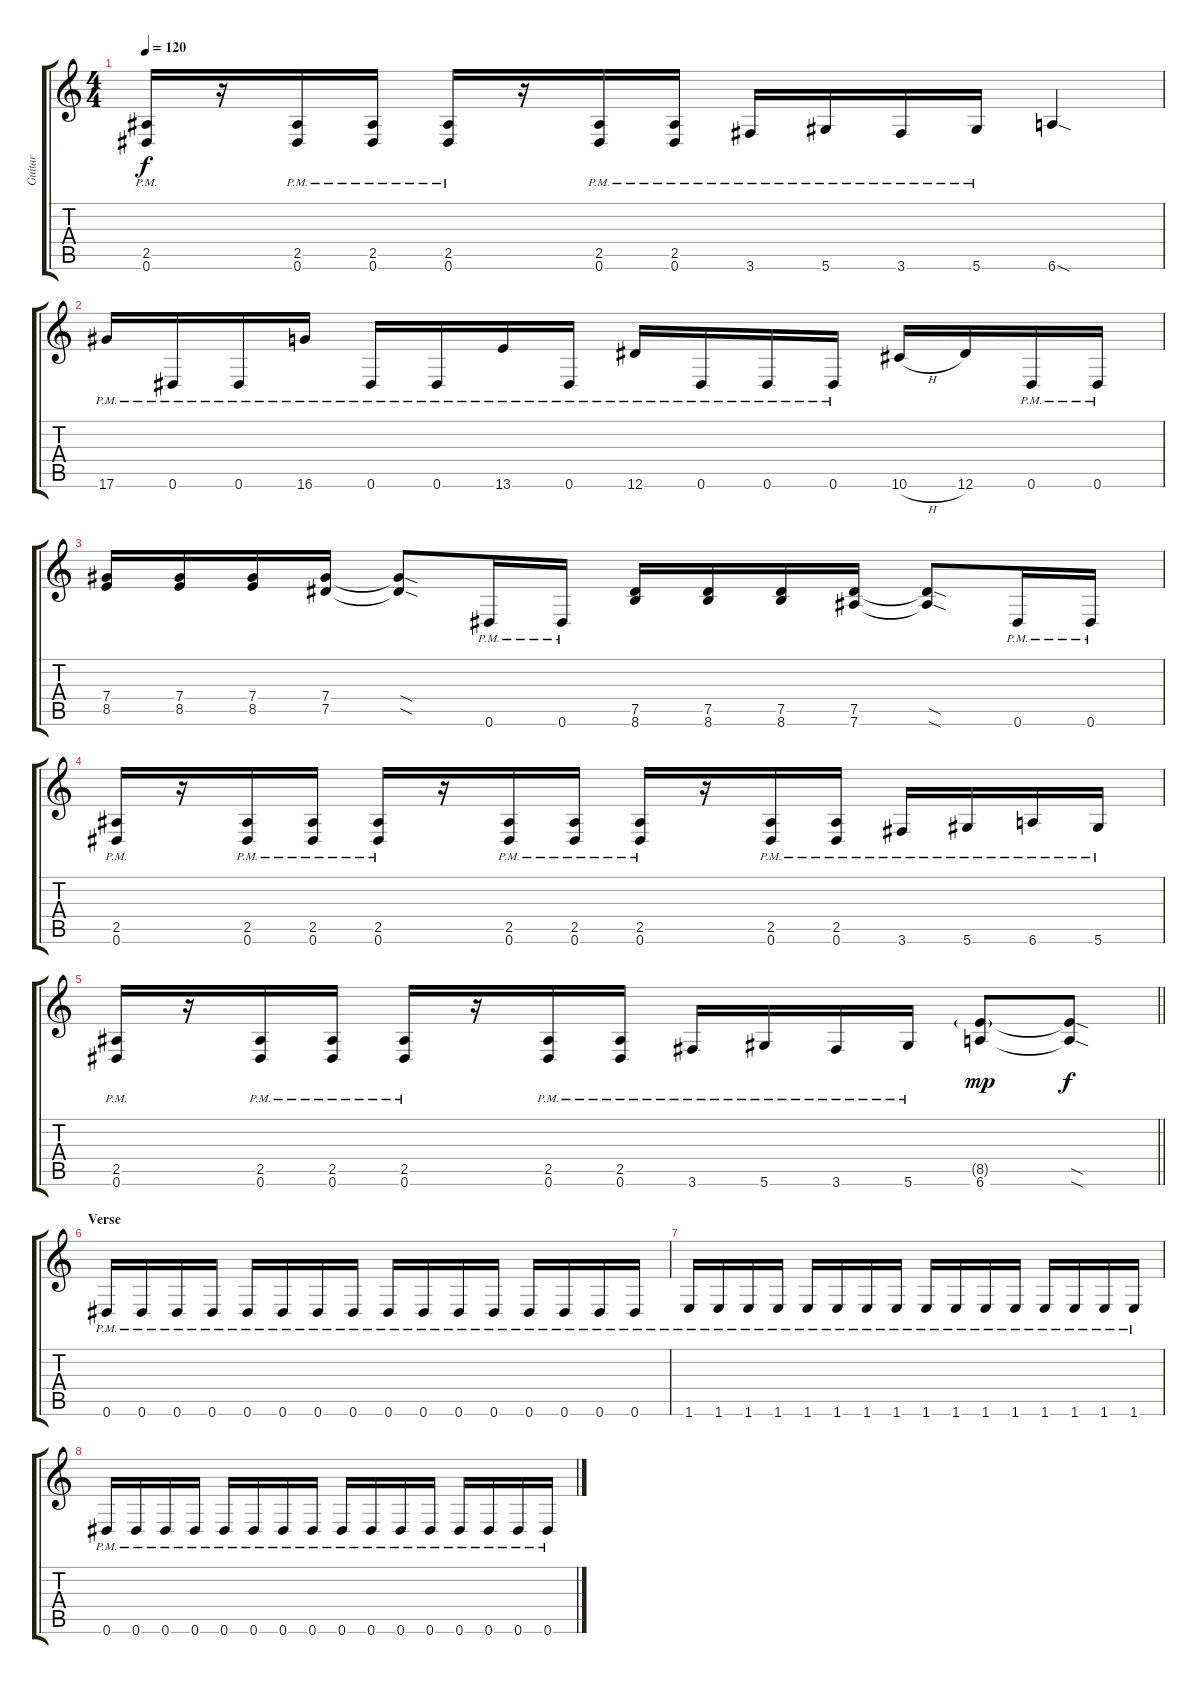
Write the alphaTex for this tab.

\track ("Guitar" "Guitar") {instrument distortionguitar}
\staff {score tabs}
\tuning (Eb4 Bb3 Gb3 Db3 Ab2 Eb2) {hide}
\ts (4 4)
\tempo 120
\clef g2
\ks c
(2.5{pm} 0.6{pm}).16{dy f} r.16 (2.5{pm} 0.6{pm}).16 (2.5{pm} 0.6{pm}).16 (2.5{pm} 0.6{pm}).16 r.16 (2.5{pm} 0.6{pm}).16 (2.5{pm} 0.6{pm}).16 3.6{pm}.16 5.6{pm}.16 3.6{pm}.16 5.6{pm}.16 6.6{sod}.4 |
17.6{pm}.16 0.6{pm}.16 0.6{pm}.16 16.6{pm}.16 0.6{pm}.16 0.6{pm}.16 13.6{pm}.16 0.6{pm}.16 12.6{pm}.16 0.6{pm}.16 0.6{pm}.16 0.6{pm}.16 10.6{h}.16 12.6.16 0.6{pm}.16 0.6{pm}.16 |
(7.4 8.5).16 (7.4 8.5).16 (7.4 8.5).16 (7.4 7.5).16 (7.4{sod t} 7.5{sod t}).8 0.6{pm}.16 0.6{pm}.16 (7.5 8.6).16 (7.5 8.6).16 (7.5 8.6).16 (7.5 7.6).16 (7.5{sod t} 7.6{sod t}).8 0.6{pm}.16 0.6{pm}.16 |
(2.5{pm} 0.6{pm}).16 r.16 (2.5{pm} 0.6{pm}).16 (2.5{pm} 0.6{pm}).16 (2.5{pm} 0.6{pm}).16 r.16 (2.5{pm} 0.6{pm}).16 (2.5{pm} 0.6{pm}).16 (2.5{pm} 0.6{pm}).16 r.16 (2.5{pm} 0.6{pm}).16 (2.5{pm} 0.6{pm}).16 3.6{pm}.16 5.6{pm}.16 6.6{pm}.16 5.6{pm}.16 |
\barLineRight lightlight
(2.5{pm} 0.6{pm}).16 r.16 (2.5{pm} 0.6{pm}).16 (2.5{pm} 0.6{pm}).16 (2.5{pm} 0.6{pm}).16 r.16 (2.5{pm} 0.6{pm}).16 (2.5{pm} 0.6{pm}).16 3.6{pm}.16 5.6{pm}.16 3.6{pm}.16 5.6{pm}.16 (8.5{g} 6.6).8{dy mp} (8.5{sod t} 6.6{sod t}).8{dy f} |
\section ("" "Verse")
0.6{pm}.16 0.6{pm}.16 0.6{pm}.16 0.6{pm}.16 0.6{pm}.16 0.6{pm}.16 0.6{pm}.16 0.6{pm}.16 0.6{pm}.16 0.6{pm}.16 0.6{pm}.16 0.6{pm}.16 0.6{pm}.16 0.6{pm}.16 0.6{pm}.16 0.6{pm}.16 |
1.6{pm}.16 1.6{pm}.16 1.6{pm}.16 1.6{pm}.16 1.6{pm}.16 1.6{pm}.16 1.6{pm}.16 1.6{pm}.16 1.6{pm}.16 1.6{pm}.16 1.6{pm}.16 1.6{pm}.16 1.6{pm}.16 1.6{pm}.16 1.6{pm}.16 1.6{pm}.16 |
0.6{pm}.16 0.6{pm}.16 0.6{pm}.16 0.6{pm}.16 0.6{pm}.16 0.6{pm}.16 0.6{pm}.16 0.6{pm}.16 0.6{pm}.16 0.6{pm}.16 0.6{pm}.16 0.6{pm}.16 0.6{pm}.16 0.6{pm}.16 0.6{pm}.16 0.6{pm}.16
